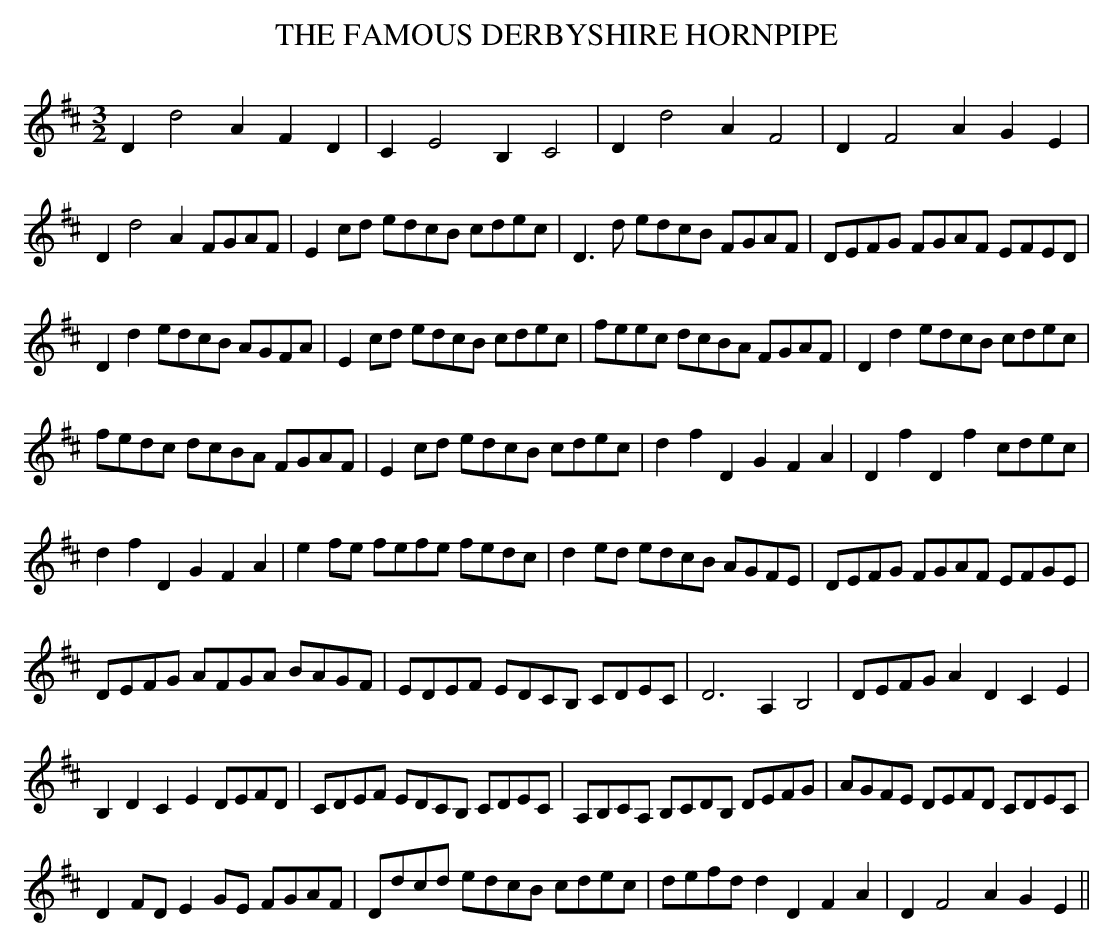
X:1
T:THE FAMOUS DERBYSHIRE HORNPIPE
M:3/2
L:1/8
K:D
D2 d4 A2 F2 D2 | C2 E4 B,2  C4  | D2 d4  A2 F4     | D2 F4  A2 G2 E2 |
D2 d4 A2 FGAF  | E2 cd edcB cdec| D3 d edcB FGAF   | DEFG  FGAF EFED |
D2 d2 edcB AGFA| E2 cd edcB cdec| feec dcBA FGAF   | D2 d2 edcB cdec |
fedc dcBA FGAF | E2 cd edcB cdec| d2 f2 D2 G2 F2 A2| D2 f2 D2 f2 cdec|
d2 f2 D2 G2 F2 A2 | e2 fe fefe fedc|d2 ed edcB AGFE| DEFG  FGAF EFGE |
DEFG AFGA BAGF | EDEF EDCB, CDEC| D6 A,2 B,4       | DEFG A2 D2 C2 E2|
B,2 D2 C2 E2 DEFD|CDEF EDCB, CDEC| A,B,CA, B,CDB, DEFG|AGFE DEFD CDEC |
D2 FD E2 GE FGAF|Ddcd edcB  cdec| defd d2 D2 F2 A2 | D2 F4   A2 G2 E2||
